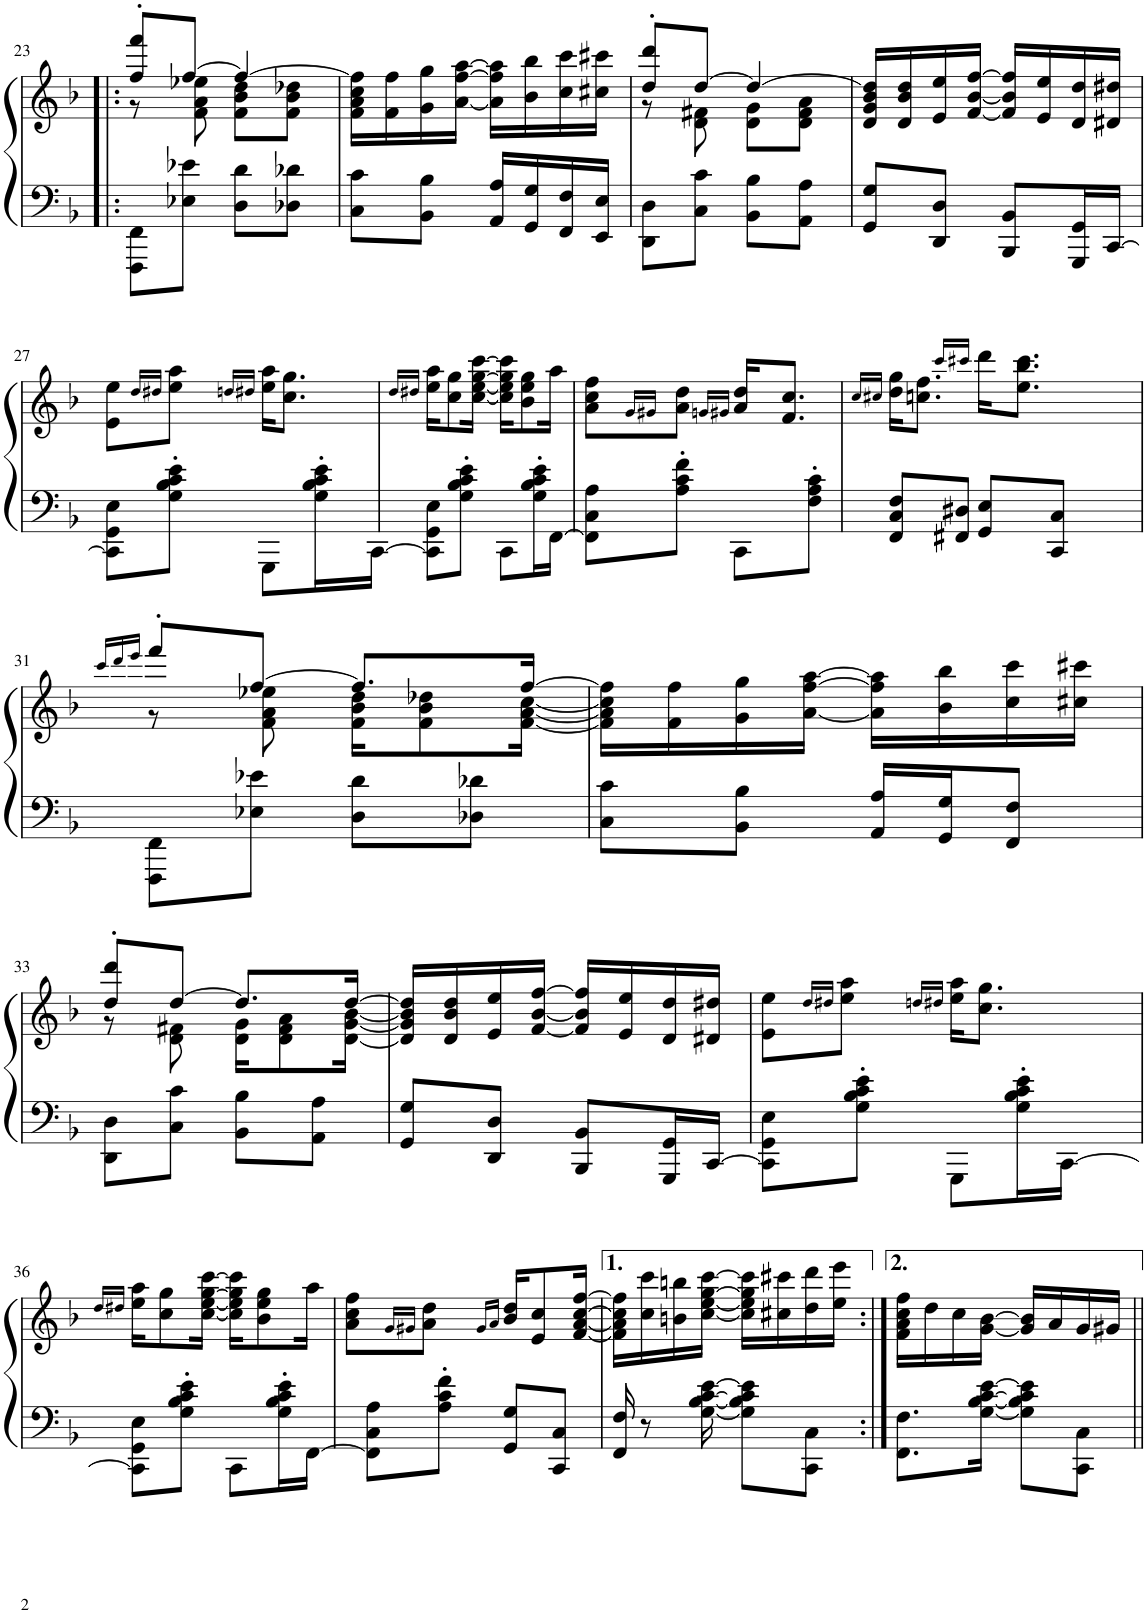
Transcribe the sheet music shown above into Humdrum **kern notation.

**kern	**kern
*part1	*part1
*staff2	*staff1
*I"P1	*
!!LO:PB:g=z
*clefF4	*clefG2
*k[b-]	*k[b-]
*F:	*F:
*M2/4	*M2/4
=23!|:	=23!|:
*	*^
8FFF\ 8FF\L	8ff/' 8fff/'L	8r
8E-X\ 8e-X\J	[8ff/J	8f\ 8a\ 8ee-X\
8D\ 8d\L	4ff/_	8f\ 8b-\ 8dd\L
8D-X\ 8d-X\J	.	8f\ 8b-\ 8dd-X\J
*	*v	*v
=24	=24
8C\ 8c\L	16f\ 16a\ 16cc\ 16ff\]LL
.	16f\ 16ff\
8BB-\ 8B-\J	16g\ 16gg\
.	[16a\ [16ff\ [16aa\JJ
16AA/ 16A/LL	16a\] 16ff\] 16aa\]LL
16GG/ 16G/	16b-\ 16bb-\
16FF/ 16F/	16cc\ 16ccc\
16EE/ 16E/JJ	16cc#X\ 16ccc#X\JJ
=25	=25
*	*^
8DD\ 8D\L	8dd/' 8ddd/'L	8r
8C\ 8c\J	[8dd/J	8d\ 8f#X\
8BB-\ 8B-\L	4dd/_	8d\ 8g\L
8AA\ 8A\J	.	8d\ 8f#\ 8a\J
*	*v	*v
=26	=26
8GG/ 8G/L	16d/ 16g/ 16b-/ 16dd/]LL
.	16d/ 16b-/ 16dd/
8DD/ 8D/J	16e/ 16ee/
.	[16f/ [16b-/ [16ff/JJ
8BBB-/ 8BB-/L	16f/] 16b-/] 16ff/]LL
.	16e/ 16ee/
16GGG/ 16GG/L	16d/ 16dd/
[16CC/JJ	16d#X/ 16dd#X/JJ
!!LO:LB:g=z
=27	=27
*	*^
8CC\] 8GG\ 8E\L	8e\ 8ee\L	16.e! 16.ee!LL
.	.	64dd!LL
.	.	64dd#X!JJ
.	16qddn/LL	.
.	16qdd#X/JJ	.
8G\' 8B-\' 8c\' 8e\'J	8ee\ 8aa\J	16.ee 16.aa
.	.	64ddnLL
.	.	64dd#XJJJJ
.	16qddn/LL	.
.	16qdd#X/JJ	.
8GGG\L	16ee\ 16aa\KL	16ee 16aaKL
.	8.cc\ 8.gg\J	8cc 8ggJ
16G\' 16B-\' 16c\' 16e\'L	.	.
[16CC\JJ	.	32ryy
.	.	64ddnLLLL
.	.	64dd#XJJJJ
=28	=28	=28
.	16qdd/LL	.
.	16qdd#X/JJ	.
8CC\] 8GG\ 8E\L	16ee\ 16aa\KL	16ee 16aa
.	8cc\ 8gg\	4..ryy
8G\' 8B-\' 8c\' 8e\'J	.	.
.	[16cc\ [16ee\ [16gg\ [16ccc\Jk	.
8CC\L	16cc\] 16ee\] 16gg\] 16ccc\]KL	.
.	8b-\ 8ee\ 8gg\	.
16G\' 16B-\' 16c\' 16e\'L	.	.
[16FF\JJ	16aa\Jk	.
=29	=29	=29
8FF\] 8C\ 8A\L	8a\ 8cc\ 8ff\L	16.a! 16.cc! 16.ff!LL
.	.	64g!LL
.	.	64g#X!JJ
.	16qgn/LL	.
.	16qg#X/JJ	.
8A\' 8c\' 8f\'J	8a\ 8dd\J	16.a 16.dd
.	.	64gnLL
.	.	64g#XJJJJ
.	16qgn/LL	.
.	16qg#X/JJ	.
8CC\L	16a/ 16dd/KL	16a 16ddKL
.	8.f/ 8.cc/J	8f 8ccJ
8F\' 8A\' 8c\'J	.	.
.	.	32ryy
.	.	64ccLLLL
.	.	64cc#XJJJJ
=30	=30	=30
.	16qcc/LL	.
.	16qcc#X/JJ	.
8FF/ 8C/ 8F/L	16dd\ 16gg\KL	16dd! 16gg!KL
.	8.ccn\ 8.ff\J	8cc! 8ff!J
8FF#X/ 8D#X/J	.	.
.	.	32ryy
.	.	64ccc!LLLL
.	.	64ccc#X!JJJJ
.	16qcccn/LL	.
.	16qccc#X/JJ	.
8GG/ 8E/L	16ddd\KL	16ddd!KL
.	8.ee\ 8.bb-\ 8.ccc#\J	8ee! 8bb-! 8cccn!J
8CC/ 8C/J	.	.
.	.	64ryy
.	.	64ccc!LLLL
.	.	64ddd!
.	.	64eee!JJJJ
*	*v	*v
!!LO:LB:g=z
=31	=31
.	16qccc/LL
.	16qddd/
.	16qeee/JJ
*	*^
*	*	*^
8FFF\ 8FF\L	8fff'/L	8r	8fff
8E-X\ 8e-X\J	[8ff/J	8f\ 8a\ 8ee-X\	4.ryy
8D\ 8d\L	8.ff/L]	16f\ 16b-\ 16dd\KL	.
.	.	8f\ 8b-\ 8dd-X\	.
8D-X\ 8d-X\J	.	.	.
.	[16ff/Jk	[16f\ [16a\ [16cc\Jk	.
*	*v	*v	*v
=32	=32
8C\ 8c\L	16f\] 16a\] 16cc\] 16ff\]LL
.	16f\ 16ff\
8BB-\ 8B-\J	16g\ 16gg\
.	[16a\ [16ff\ [16aa\JJ
16AA/ 16A/LL	16a\] 16ff\] 16aa\]LL
16GG/ 16G/J	16b-\ 16bb-\
8FF/ 8F/J	16cc\ 16ccc\
.	16cc#X\ 16ccc#X\JJ
!!LO:LB:g=z
=33	=33
*	*^
8DD\ 8D\L	8dd/' 8ddd/'L	8r
8C\ 8c\J	[8dd/J	8d\ 8f#X\
8BB-\ 8B-\L	8.dd/L]	16d\ 16g\KL
.	.	8d\ 8f#\ 8a\
8AA\ 8A\J	.	.
.	[16dd/Jk	[16d\ [16g\ [16b-\Jk
*	*v	*v
=34	=34
8GG/ 8G/L	16d/] 16g/] 16b-/] 16dd/]LL
.	16d/ 16b-/ 16dd/
8DD/ 8D/J	16e/ 16ee/
.	[16f/ [16b-/ [16ff/JJ
8BBB-/ 8BB-/L	16f/] 16b-/] 16ff/]LL
.	16e/ 16ee/
16GGG/ 16GG/L	16d/ 16dd/
[16CC/JJ	16d#X/ 16dd#X/JJ
=35	=35
*	*^
8CC\] 8GG\ 8E\L	8e\ 8ee\L	16.e! 16.ee!LL
.	.	64dd!LL
.	.	64dd#X!JJ
.	16qddn/LL	.
.	16qdd#X/JJ	.
8G\' 8B-\' 8c\' 8e\'J	8ee\ 8aa\J	16.ee 16.aa
.	.	64ddn!LL
.	.	64dd#X!JJJJ
.	16qddn/LL	.
.	16qdd#X/JJ	.
8GGG\L	16ee\ 16aa\KL	16ee 16aaKL
.	8.cc\ 8.gg\J	8cc 8ggJ
16G\' 16B-\' 16c\' 16e\'L	.	.
[16CC\JJ	.	32ryy
.	.	64ddnLLLL
.	.	64dd#XJJJJ
!!LO:LB:g=z	!!
=36	=36	=36
.	16qdd/LL	.
.	16qdd#X/JJ	.
8CC\] 8GG\ 8E\L	16ee\ 16aa\KL	16ee 16aa
.	8cc\ 8gg\	4..ryy
8G\' 8B-\' 8c\' 8e\'J	.	.
.	[16cc\ [16ee\ [16gg\ [16ccc\Jk	.
8CC\L	16cc\] 16ee\] 16gg\] 16ccc\]KL	.
.	8b-\ 8ee\ 8gg\	.
16G\' 16B-\' 16c\' 16e\'L	.	.
[16FF\JJ	16aa\Jk	.
=37	=37	=37
8FF\] 8C\ 8A\L	8a\ 8cc\ 8ff\L	16.a! 16.cc! 16.ff!LL
.	.	64g!LL
.	.	64g#X!JJ
.	16qgn/LL	.
.	16qg#X/JJ	.
8A\' 8c\' 8f\'J	8a\ 8dd\J	16.a 16.dd
.	.	64gnLL
.	.	64aJJJJ
.	16qg/LL	.
.	16qa/JJ	.
8GG/ 8G/L	16b-/ 16dd/KL	16b- 16ddKL
.	8e/ 8cc/	8e 8ccJ
8CC/ 8C/J	.	.
.	[16f/ [16a/ [16cc/ [16ff/Jk	16ryy
*	*v	*v
=38	=38
16FF/ 16F/	16f\] 16a\] 16cc\] 16ff\]LL
8r	16cc\ 16ccc\
.	16bn\ 16bbn\
[16G\ [16B-\ [16c\ [16e\	[16cc\ [16ee\ [16gg\ [16ccc\JJ
8G\] 8B-\] 8c\] 8e\]L	16cc\] 16ee\] 16gg\] 16ccc\]LL
.	16cc#X\ 16ccc#X\
8CC\ 8C\J	16dd\ 16ddd\
.	16ee\ 16eee\JJ
=39:|!	=39:|!
8.FF\ 8.F\L	16f\ 16a\ 16cc\ 16ff\LL
.	16dd\
.	16cc\
[16G\ [16B-\ [16c\ [16e\Jk	[16g\ [16b-\JJ
8G\] 8B-\] 8c\] 8e\]L	16g/] 16b-/]LL
.	16a/
8CC\ 8C\J	16g/
.	16g#X/JJ
=||	=||
*-	*-
